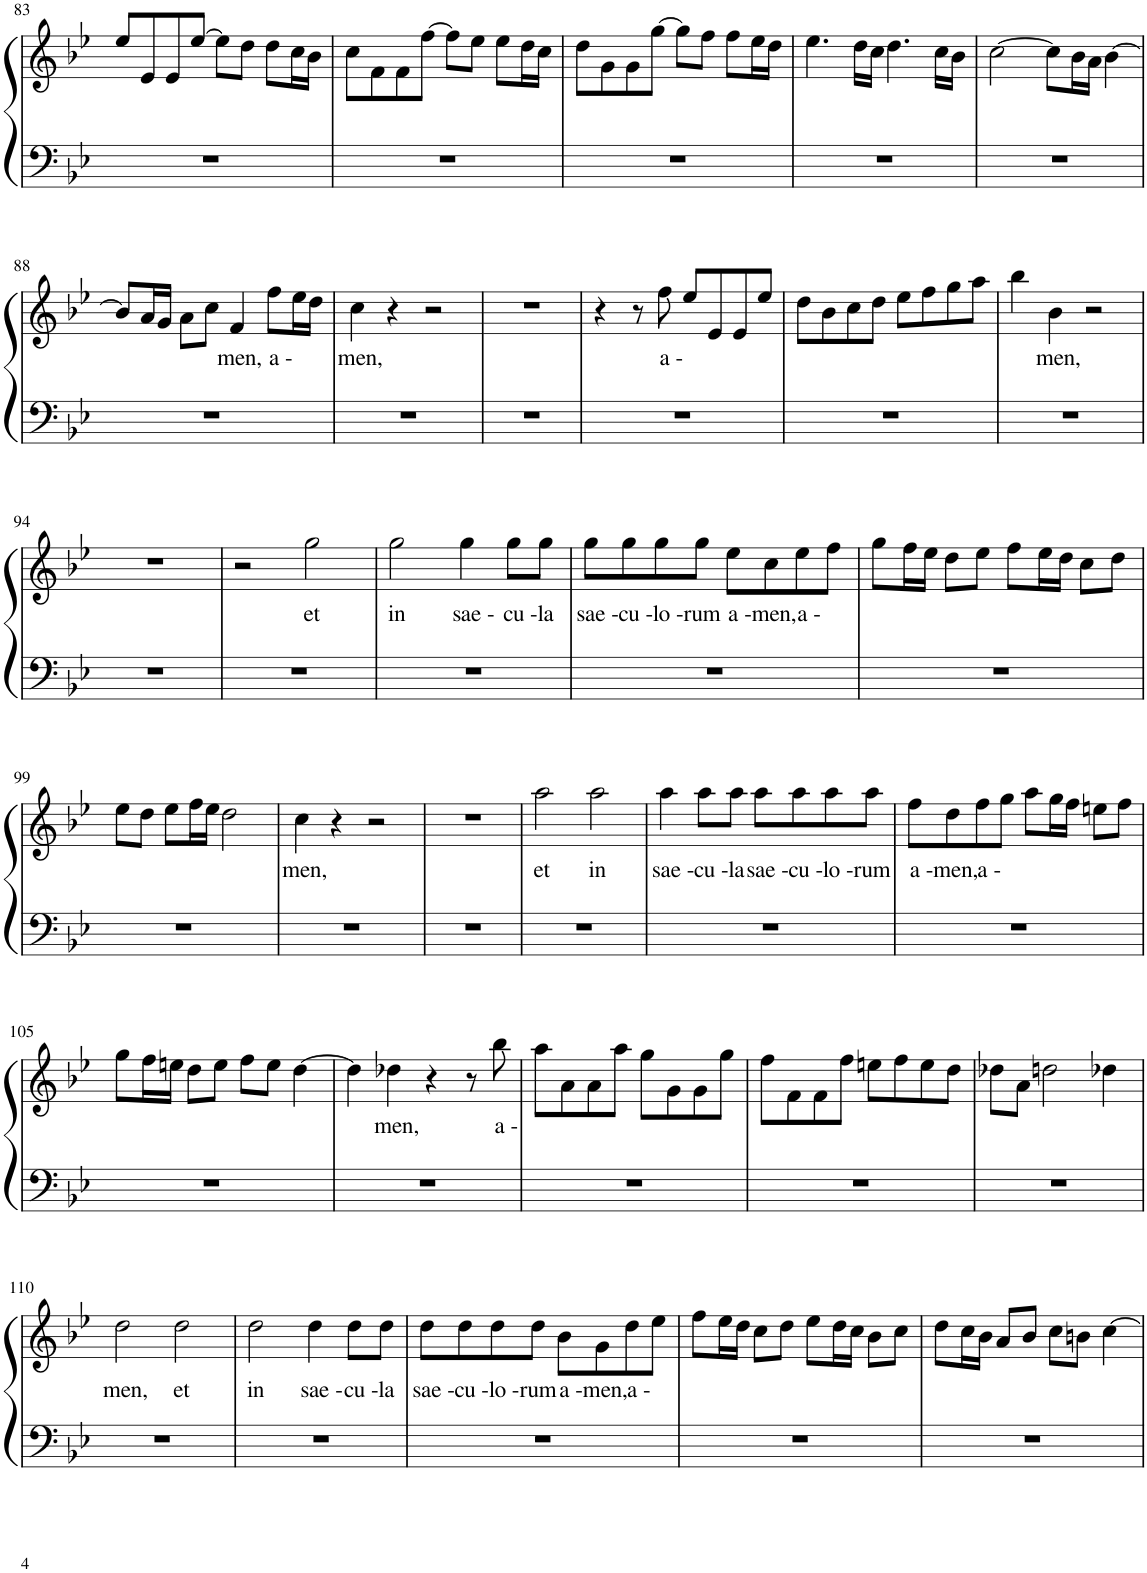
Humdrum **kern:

**kern	**kern	**text
*part1	*part1	*part1
*staff2	*staff1	*staff1
*I"Piano	*	*
*I'Pno.	*	*
!!LO:PB:g=z
*clefF4	*clefG2	*
*k[b-e-]	*k[b-e-]	*
*M4/4	*M4/4	*
*met(c)	*met(c)	*
=83	=83	=83
1r	8ee-/L	.
.	8e-/	.
.	8e-/	.
.	[8ee-/J	.
.	8ee-\L]	.
.	8dd\J	.
.	8dd\L	.
.	16cc\L	.
.	16b-\JJ	.
=84	=84	=84
1r	8cc\L	.
.	8f\	.
.	8f\	.
.	[8ff\J	.
.	8ff\L]	.
.	8ee-\J	.
.	8ee-\L	.
.	16dd\L	.
.	16cc\JJ	.
=85	=85	=85
1r	8dd\L	.
.	8g\	.
.	8g\	.
.	[8gg\J	.
.	8gg\L]	.
.	8ff\J	.
.	8ff\L	.
.	16ee-\L	.
.	16dd\JJ	.
=86	=86	=86
1r	4.ee-\	.
.	16dd\LL	.
.	16cc\JJ	.
.	4.dd\	.
.	16cc\LL	.
.	16b-\JJ	.
=87	=87	=87
1r	[2cc\	.
.	8cc\L]	.
.	16b-\L	.
.	16a\JJ	.
.	[4b-\	.
!!LO:LB:g=z
=88	=88	=88
1r	8b-/L]	.
.	16a/L	.
.	16g/JJ	.
.	8a\L	.
.	8cc\J	.
!	!	!LO:LY:b
.	4f/	men,
!	!	!LO:LY:b
.	8ff\L	a -
.	16ee-\L	.
.	16dd\JJ	.
=89	=89	=89
!	!	!LO:LY:b
1r	4cc\	men,
.	4r	.
.	2r	.
=90	=90	=90
1r	1r	.
=91	=91	=91
1r	4r	.
.	8r	.
!	!	!LO:LY:b
.	8ff\	a -
.	8ee-/L	.
.	8e-/	.
.	8e-/	.
.	8ee-/J	.
=92	=92	=92
1r	8dd\L	.
.	8b-\	.
.	8cc\	.
.	8dd\J	.
.	8ee-\L	.
.	8ff\	.
.	8gg\	.
.	8aa\J	.
=93	=93	=93
1r	4bb-\	.
!	!	!LO:LY:b
.	4b-\	men,
.	2r	.
!!LO:LB:g=z
=94	=94	=94
1r	1r	.
=95	=95	=95
1r	2r	.
!	!	!LO:LY:b
.	2gg\	et
=96	=96	=96
!	!	!LO:LY:b
1r	2gg\	in
!	!	!LO:LY:b
.	4gg\	sae -
!	!	!LO:LY:b
.	8gg\L	cu -
!	!	!LO:LY:b
.	8gg\J	la
=97	=97	=97
!	!	!LO:LY:b
1r	8gg\L	sae -
!	!	!LO:LY:b
.	8gg\	cu -
!	!	!LO:LY:b
.	8gg\	lo -
!	!	!LO:LY:b
.	8gg\J	rum
!	!	!LO:LY:b
.	8ee-\L	a -
!	!	!LO:LY:b
.	8cc\	men,
!	!	!LO:LY:b
.	8ee-\	a -
.	8ff\J	.
=98	=98	=98
1r	8gg\L	.
.	16ff\L	.
.	16ee-\JJ	.
.	8dd\L	.
.	8ee-\J	.
.	8ff\L	.
.	16ee-\L	.
.	16dd\JJ	.
.	8cc\L	.
.	8dd\J	.
!!LO:LB:g=z
=99	=99	=99
1r	8ee-\L	.
.	8dd\J	.
.	8ee-\L	.
.	16ff\L	.
.	16ee-\JJ	.
.	2dd\	.
=100	=100	=100
!	!	!LO:LY:b
1r	4cc\	men,
.	4r	.
.	2r	.
=101	=101	=101
1r	1r	.
=102	=102	=102
!	!	!LO:LY:b
1r	2aa\	et
!	!	!LO:LY:b
.	2aa\	in
=103	=103	=103
!	!	!LO:LY:b
1r	4aa\	sae -
!	!	!LO:LY:b
.	8aa\L	cu -
!	!	!LO:LY:b
.	8aa\J	la
!	!	!LO:LY:b
.	8aa\L	sae -
!	!	!LO:LY:b
.	8aa\	cu -
!	!	!LO:LY:b
.	8aa\	lo -
!	!	!LO:LY:b
.	8aa\J	rum
=104	=104	=104
!	!	!LO:LY:b
1r	8ff\L	a -
!	!	!LO:LY:b
.	8dd\	men,
!	!	!LO:LY:b
.	8ff\	a -
.	8gg\J	.
.	8aa\L	.
.	16gg\L	.
.	16ff\JJ	.
.	8een\L	.
.	8ff\J	.
!!LO:LB:g=z
=105	=105	=105
1r	8gg\L	.
.	16ff\L	.
.	16een\JJ	.
.	8dd\L	.
.	8ee\J	.
.	8ff\L	.
.	8ee\J	.
.	[4dd\	.
=106	=106	=106
1r	4dd\]	.
!	!	!LO:LY:b
.	4dd-X\	men,
.	4r	.
.	8r	.
!	!	!LO:LY:b
.	8bb-\	a -
=107	=107	=107
1r	8aa\L	.
.	8a\	.
.	8a\	.
.	8aa\J	.
.	8gg\L	.
.	8g\	.
.	8g\	.
.	8gg\J	.
=108	=108	=108
1r	8ff\L	.
.	8f\	.
.	8f\	.
.	8ff\J	.
.	8een\L	.
.	8ff\	.
.	8ee\	.
.	8dd\J	.
=109	=109	=109
1r	8dd-X\L	.
.	8a\J	.
.	2ddn\	.
.	4dd-X\	.
!!LO:LB:g=z
=110	=110	=110
!	!	!LO:LY:b
1r	2dd\	men,
!	!	!LO:LY:b
.	2dd\	et
=111	=111	=111
!	!	!LO:LY:b
1r	2dd\	in
!	!	!LO:LY:b
.	4dd\	sae -
!	!	!LO:LY:b
.	8dd\L	cu -
!	!	!LO:LY:b
.	8dd\J	la
=112	=112	=112
!	!	!LO:LY:b
1r	8dd\L	sae -
!	!	!LO:LY:b
.	8dd\	cu -
!	!	!LO:LY:b
.	8dd\	lo -
!	!	!LO:LY:b
.	8dd\J	rum
!	!	!LO:LY:b
.	8b-\L	a -
!	!	!LO:LY:b
.	8g\	men,
!	!	!LO:LY:b
.	8dd\	a -
.	8ee-\J	.
=113	=113	=113
1r	8ff\L	.
.	16ee-\L	.
.	16dd\JJ	.
.	8cc\L	.
.	8dd\J	.
.	8ee-\L	.
.	16dd\L	.
.	16cc\JJ	.
.	8b-\L	.
.	8cc\J	.
=114	=114	=114
1r	8dd\L	.
.	16cc\L	.
.	16b-\JJ	.
.	8a/L	.
.	8b-/J	.
.	8cc\L	.
.	8bn\J	.
.	[4cc\	.
=	=	=
*-	*-	*-
